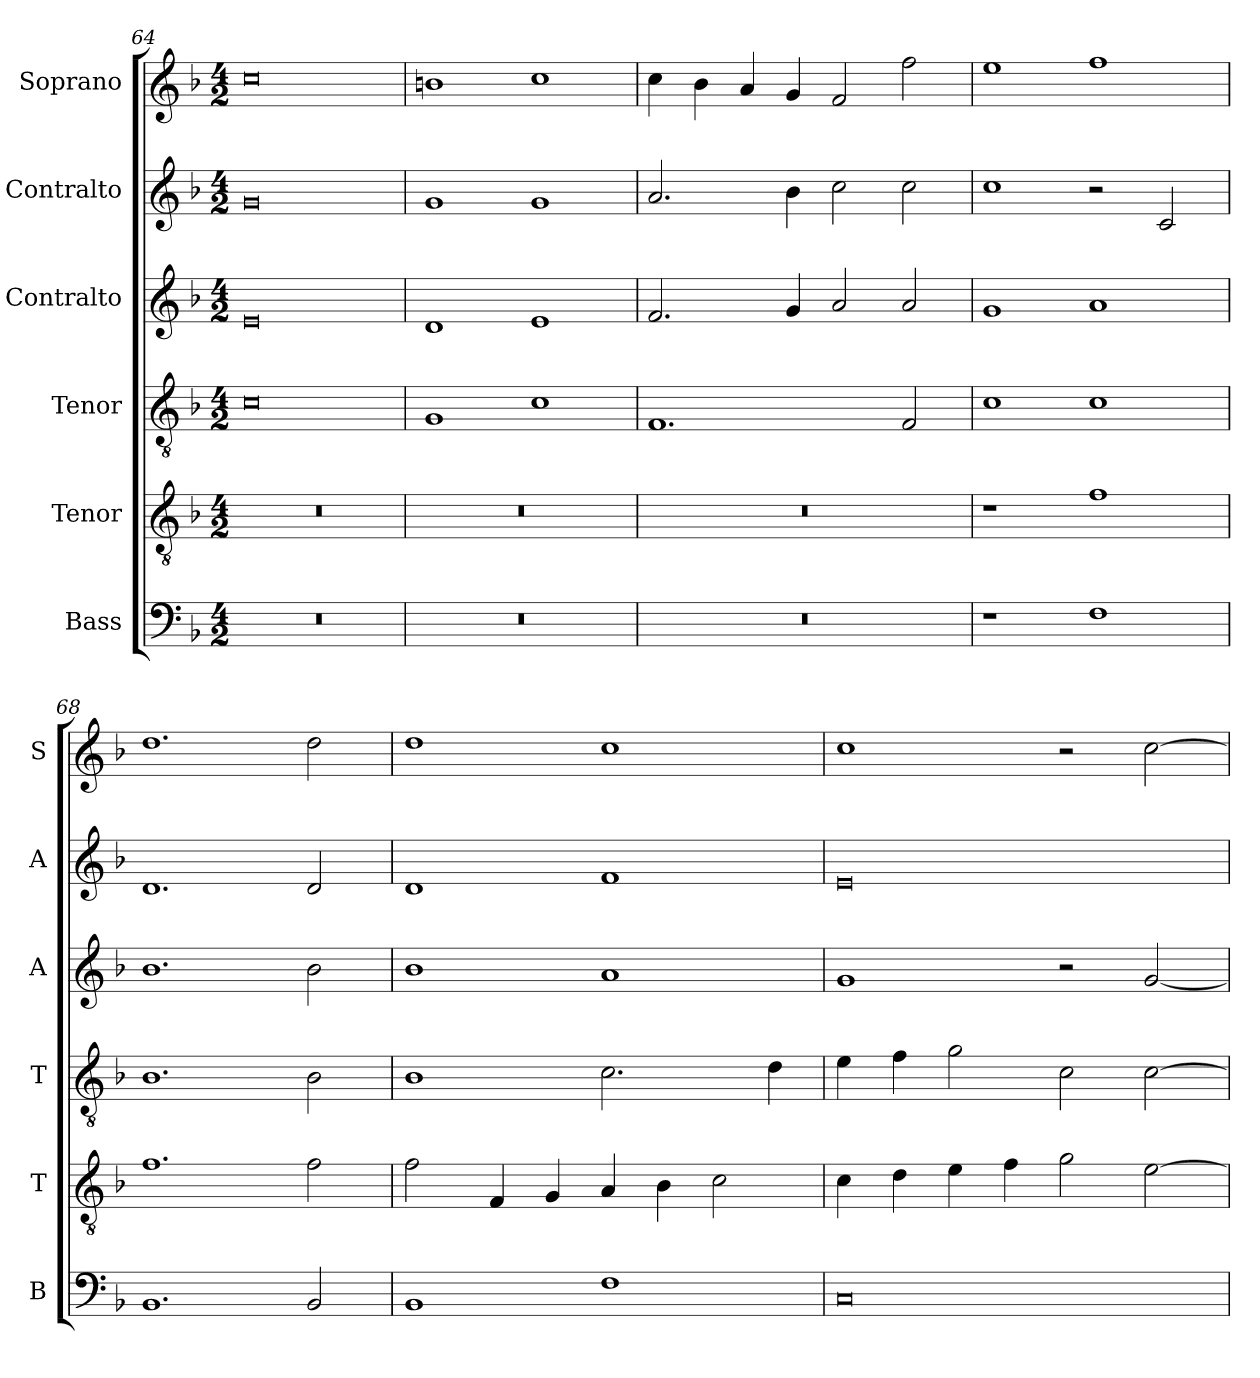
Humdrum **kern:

**kern	**kern	**kern	**kern	**kern	**kern
*part6	*part5	*part4	*part3	*part2	*part1
*staff6	*staff5	*staff4	*staff3	*staff2	*staff1
*I"Bass	*I"Tenor	*I"Tenor	*I"Contralto	*I"Contralto	*I"Soprano
*I'B	*I'T	*I'T	*I'A	*I'A	*I'S
*clefF4	*clefGv2	*clefGv2	*clefG2	*clefG2	*clefG2
*k[b-]	*k[b-]	*k[b-]	*k[b-]	*k[b-]	*k[b-]
*F:ion	*F:ion	*F:ion	*F:ion	*F:ion	*F:ion
*M4/2	*M4/2	*M4/2	*M4/2	*M4/2	*M4/2
=64	=64	=64	=64	=64	=64
0r	0r	0c	0e	0g	0cc
=65	=65	=65	=65	=65	=65
0r	0r	1G	1d	1g	1bn
.	.	1c	1e	1g	1cc
=66	=66	=66	=66	=66	=66
0r	0r	1.F	2.f	2.a	4cc
.	.	.	.	.	4b-
.	.	.	.	.	4a
.	.	.	4g	4b-	4g
.	.	.	2a	2cc	2f
.	.	2F	2a	2cc	2ff
=67	=67	=67	=67	=67	=67
1r	1r	1c	1g	1cc	1ee
1F	1f	1c	1a	2r	1ff
.	.	.	.	2c	.
=68	=68	=68	=68	=68	=68
1.BB-	1.f	1.B-	1.b-	1.d	1.dd
2BB-	2f	2B-	2b-	2d	2dd
=69	=69	=69	=69	=69	=69
1BB-	2f	1B-	1b-	1d	1dd
.	4F	.	.	.	.
.	4G	.	.	.	.
1F	4A	2.c	1a	1f	1cc
.	4B-	.	.	.	.
.	2c	.	.	.	.
.	.	4d	.	.	.
=70	=70	=70	=70	=70	=70
0C	4c	4e	1g	0e	1cc
.	4d	4f	.	.	.
.	4e	2g	.	.	.
.	4f	.	.	.	.
.	2g	2c	2r	.	2r
.	[2e	[2c	[2g	.	[2cc
=	=	=	=	=	=
*-	*-	*-	*-	*-	*-
